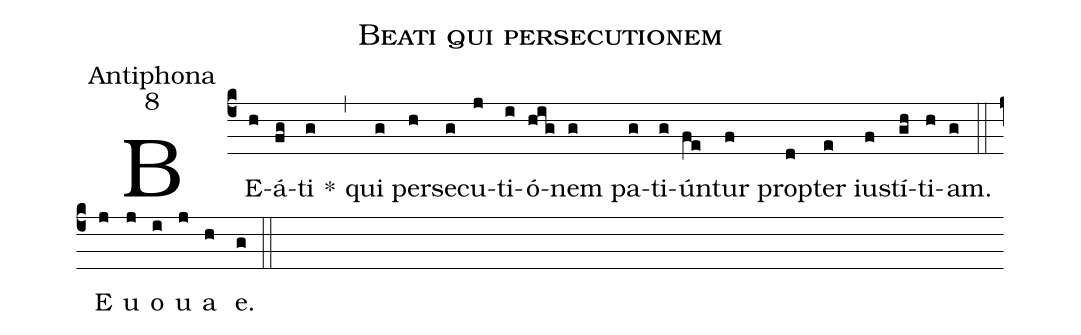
name:Beati qui persecutionem;
office-part:Antiphona;
mode:8;
%%
(c4) BE(h)á(fg)ti(g) *(,) qui(g) per(h)se(g)cu(j)ti(i)ó(hig)nem(g) pa(g)ti(g)ún(fe)tur(f) prop(d)ter(e) iu(f)stí(gh)ti(h)am.(g) (::)
E(j) u(j) o(i) u(j) a (h) e.(g) (::)
